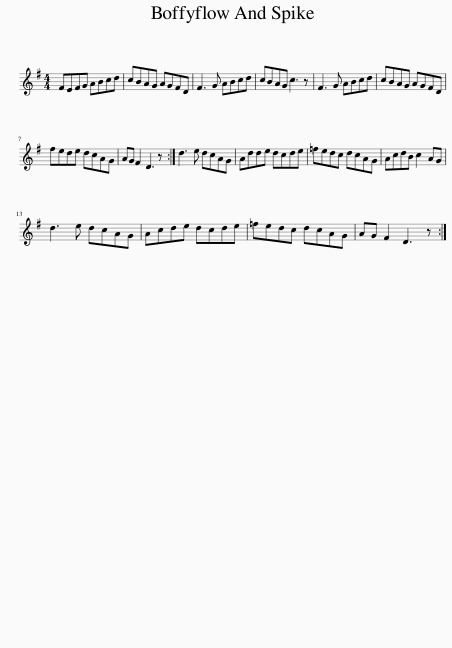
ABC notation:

X:1
L:1/8
M:4/4
I:linebreak $
K:G
V:1 treble
V:1
 FEFG ABcd | cBAG AGFD | F3 G ABcd | cBAG c3 z | F3 G ABcd | %5
 cBAG AGFD |$ fede dcAG | AG F2 D3 z :| d3 e dcAG | Adde dcde | %10
 =fedc dcAG | AcdB c2 AG |$ d3 e dcAG | Acde dcde | =fedc dcAG | %15
 AG F2 D3 z :| %16
